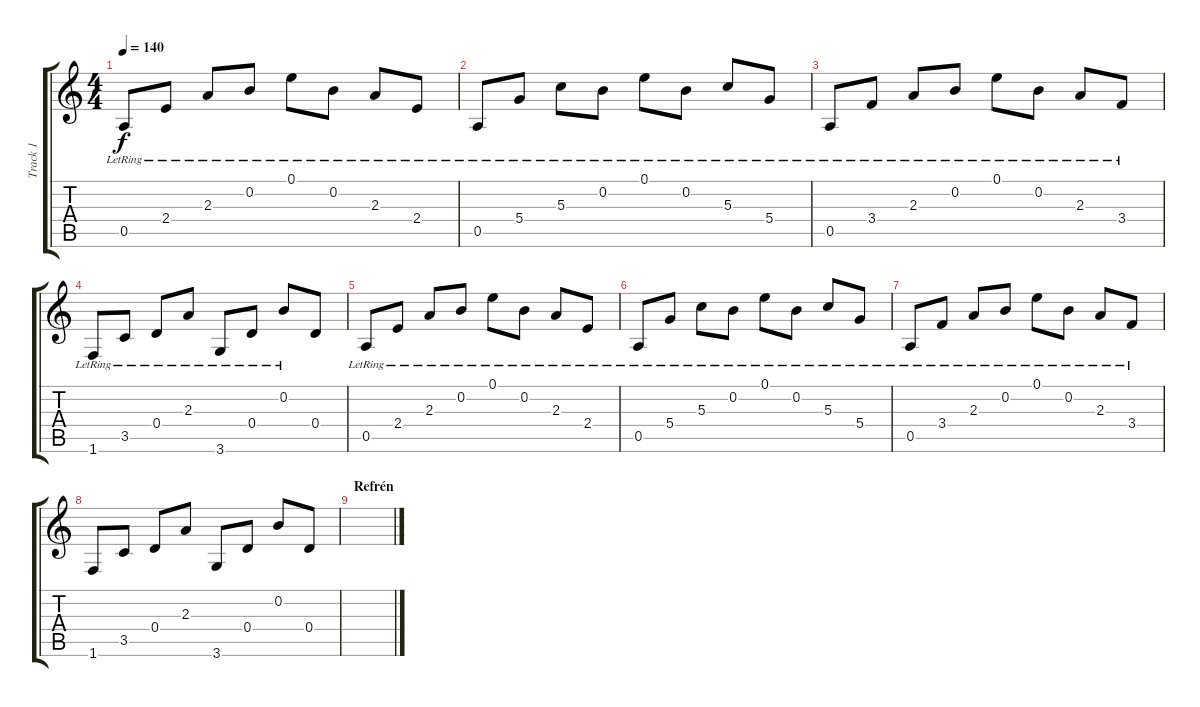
\track ("Track 1" "Track 1") {instrument acousticguitarnylon}
\staff {score tabs}
\tuning (E4 B3 G3 D3 A2 E2) {hide}
\ts (4 4)
\tempo 140
\clef g2
\ks c
0.5{lr}.8{dy f} 2.4{lr}.8 2.3{lr}.8 0.2{lr}.8 0.1{lr}.8 0.2{lr}.8 2.3{lr}.8 2.4{lr}.8 |
0.5{lr}.8 5.4{lr}.8 5.3{lr}.8 0.2{lr}.8 0.1{lr}.8 0.2{lr}.8 5.3{lr}.8 5.4{lr}.8 |
0.5{lr}.8 3.4{lr}.8 2.3{lr}.8 0.2{lr}.8 0.1{lr}.8 0.2{lr}.8 2.3{lr}.8 3.4{lr}.8 |
1.6{lr}.8 3.5{lr}.8 0.4{lr}.8 2.3{lr}.8 3.6{lr}.8 0.4{lr}.8 0.2{lr}.8 0.4.8 |
0.5{lr}.8 2.4{lr}.8 2.3{lr}.8 0.2{lr}.8 0.1{lr}.8 0.2{lr}.8 2.3{lr}.8 2.4{lr}.8 |
0.5{lr}.8 5.4{lr}.8 5.3{lr}.8 0.2{lr}.8 0.1{lr}.8 0.2{lr}.8 5.3{lr}.8 5.4{lr}.8 |
0.5{lr}.8 3.4{lr}.8 2.3{lr}.8 0.2{lr}.8 0.1{lr}.8 0.2{lr}.8 2.3{lr}.8 3.4{lr}.8 |
1.6.8 3.5.8 0.4.8 2.3.8 3.6.8 0.4.8 0.2.8 0.4.8 |
\section ("" "Refrén")
